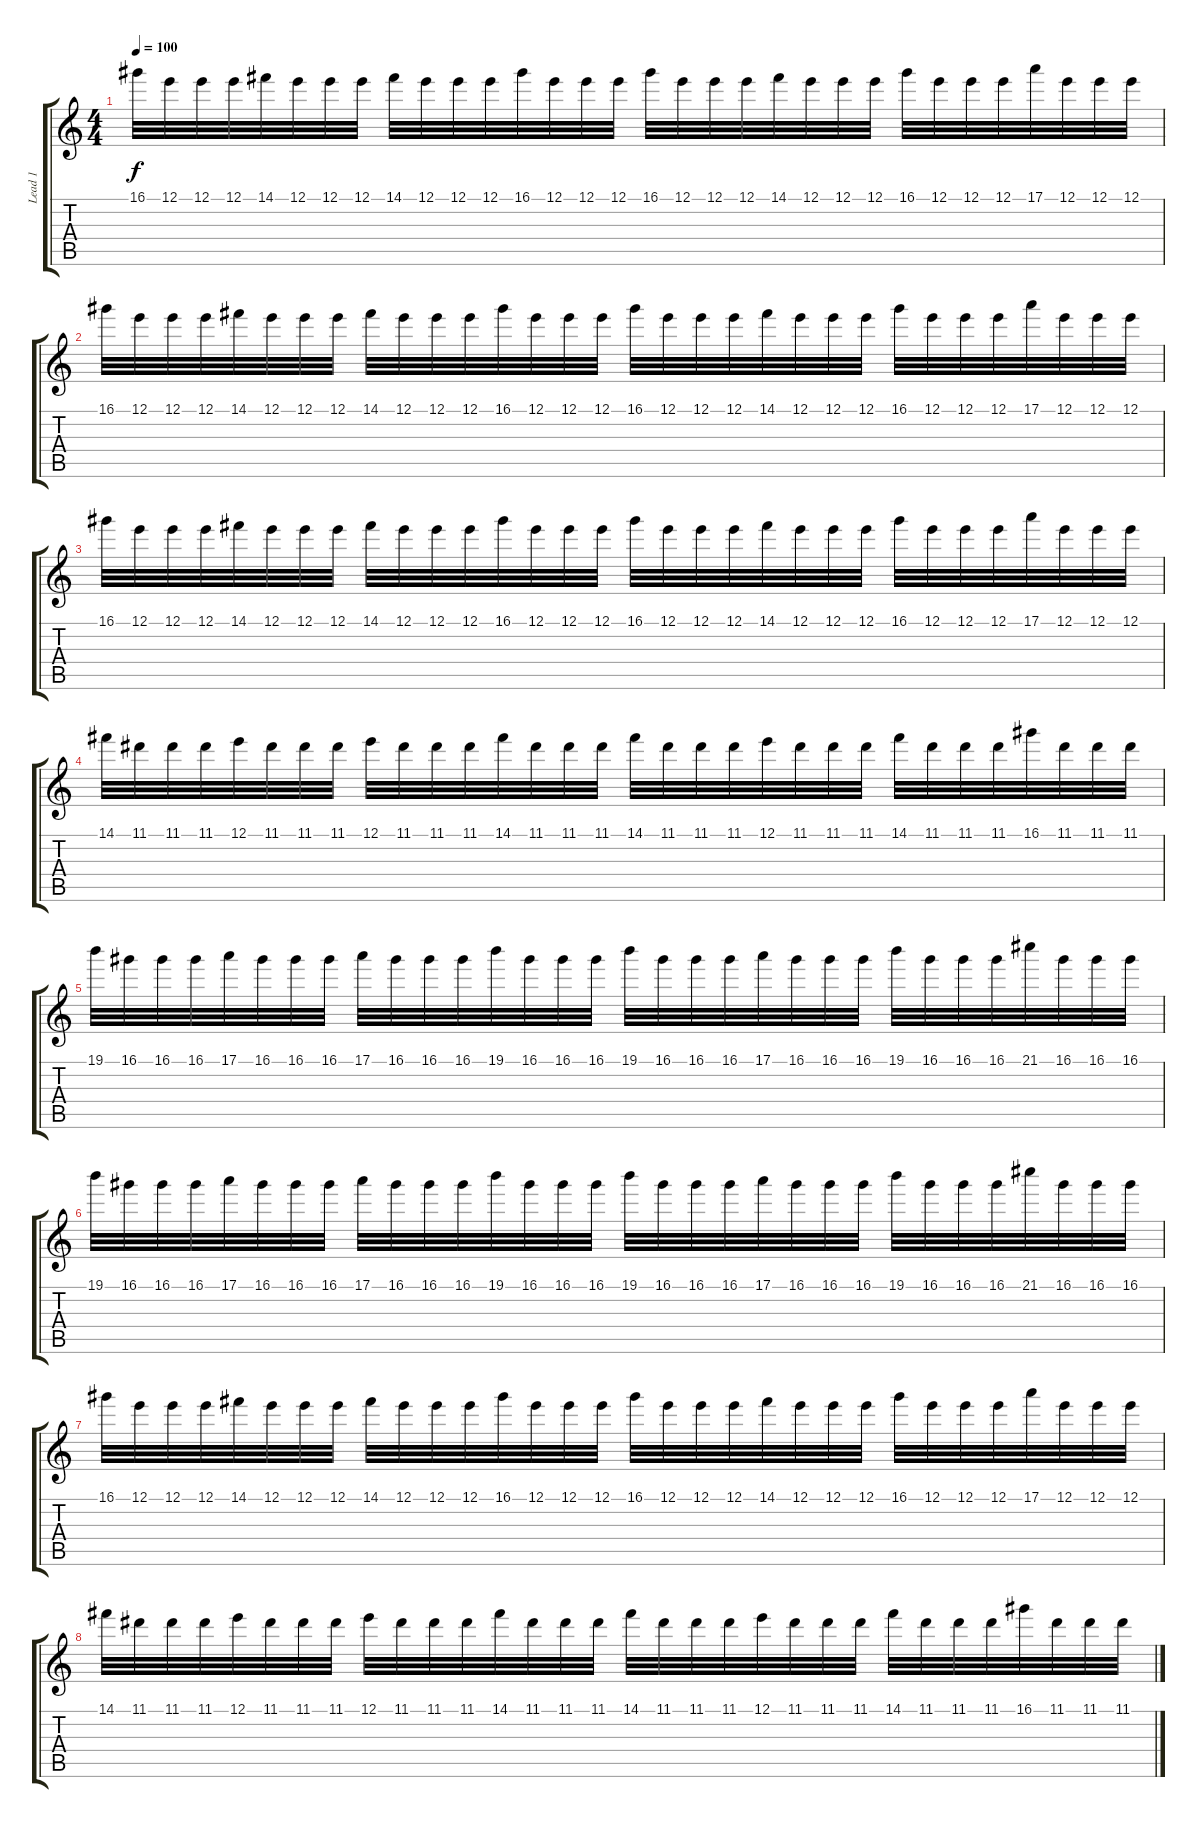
\track ("Lead 1" "Lead 1") {instrument overdrivenguitar}
\staff {score tabs}
\tuning (E4 B3 G3 D3 A2 E2) {hide}
\ts (4 4)
\section ("" "")
\tempo 100
\clef g2
\ks c
16.1.32{dy f} 12.1.32 12.1.32 12.1.32 14.1.32 12.1.32 12.1.32 12.1.32 14.1.32 12.1.32 12.1.32 12.1.32 16.1.32 12.1.32 12.1.32 12.1.32 16.1.32 12.1.32 12.1.32 12.1.32 14.1.32 12.1.32 12.1.32 12.1.32 16.1.32 12.1.32 12.1.32 12.1.32 17.1.32 12.1.32 12.1.32 12.1.32 |
16.1.32 12.1.32 12.1.32 12.1.32 14.1.32 12.1.32 12.1.32 12.1.32 14.1.32 12.1.32 12.1.32 12.1.32 16.1.32 12.1.32 12.1.32 12.1.32 16.1.32 12.1.32 12.1.32 12.1.32 14.1.32 12.1.32 12.1.32 12.1.32 16.1.32 12.1.32 12.1.32 12.1.32 17.1.32 12.1.32 12.1.32 12.1.32 |
16.1.32 12.1.32 12.1.32 12.1.32 14.1.32 12.1.32 12.1.32 12.1.32 14.1.32 12.1.32 12.1.32 12.1.32 16.1.32 12.1.32 12.1.32 12.1.32 16.1.32 12.1.32 12.1.32 12.1.32 14.1.32 12.1.32 12.1.32 12.1.32 16.1.32 12.1.32 12.1.32 12.1.32 17.1.32 12.1.32 12.1.32 12.1.32 |
14.1.32 11.1.32 11.1.32 11.1.32 12.1.32 11.1.32 11.1.32 11.1.32 12.1.32 11.1.32 11.1.32 11.1.32 14.1.32 11.1.32 11.1.32 11.1.32 14.1.32 11.1.32 11.1.32 11.1.32 12.1.32 11.1.32 11.1.32 11.1.32 14.1.32 11.1.32 11.1.32 11.1.32 16.1.32 11.1.32 11.1.32 11.1.32 |
\section ("" "")
19.1.32 16.1.32 16.1.32 16.1.32 17.1.32 16.1.32 16.1.32 16.1.32 17.1.32 16.1.32 16.1.32 16.1.32 19.1.32 16.1.32 16.1.32 16.1.32 19.1.32 16.1.32 16.1.32 16.1.32 17.1.32 16.1.32 16.1.32 16.1.32 19.1.32 16.1.32 16.1.32 16.1.32 21.1.32 16.1.32 16.1.32 16.1.32 |
19.1.32 16.1.32 16.1.32 16.1.32 17.1.32 16.1.32 16.1.32 16.1.32 17.1.32 16.1.32 16.1.32 16.1.32 19.1.32 16.1.32 16.1.32 16.1.32 19.1.32 16.1.32 16.1.32 16.1.32 17.1.32 16.1.32 16.1.32 16.1.32 19.1.32 16.1.32 16.1.32 16.1.32 21.1.32 16.1.32 16.1.32 16.1.32 |
16.1.32 12.1.32 12.1.32 12.1.32 14.1.32 12.1.32 12.1.32 12.1.32 14.1.32 12.1.32 12.1.32 12.1.32 16.1.32 12.1.32 12.1.32 12.1.32 16.1.32 12.1.32 12.1.32 12.1.32 14.1.32 12.1.32 12.1.32 12.1.32 16.1.32 12.1.32 12.1.32 12.1.32 17.1.32 12.1.32 12.1.32 12.1.32 |
14.1.32 11.1.32 11.1.32 11.1.32 12.1.32 11.1.32 11.1.32 11.1.32 12.1.32 11.1.32 11.1.32 11.1.32 14.1.32 11.1.32 11.1.32 11.1.32 14.1.32 11.1.32 11.1.32 11.1.32 12.1.32 11.1.32 11.1.32 11.1.32 14.1.32 11.1.32 11.1.32 11.1.32 16.1.32 11.1.32 11.1.32 11.1.32
